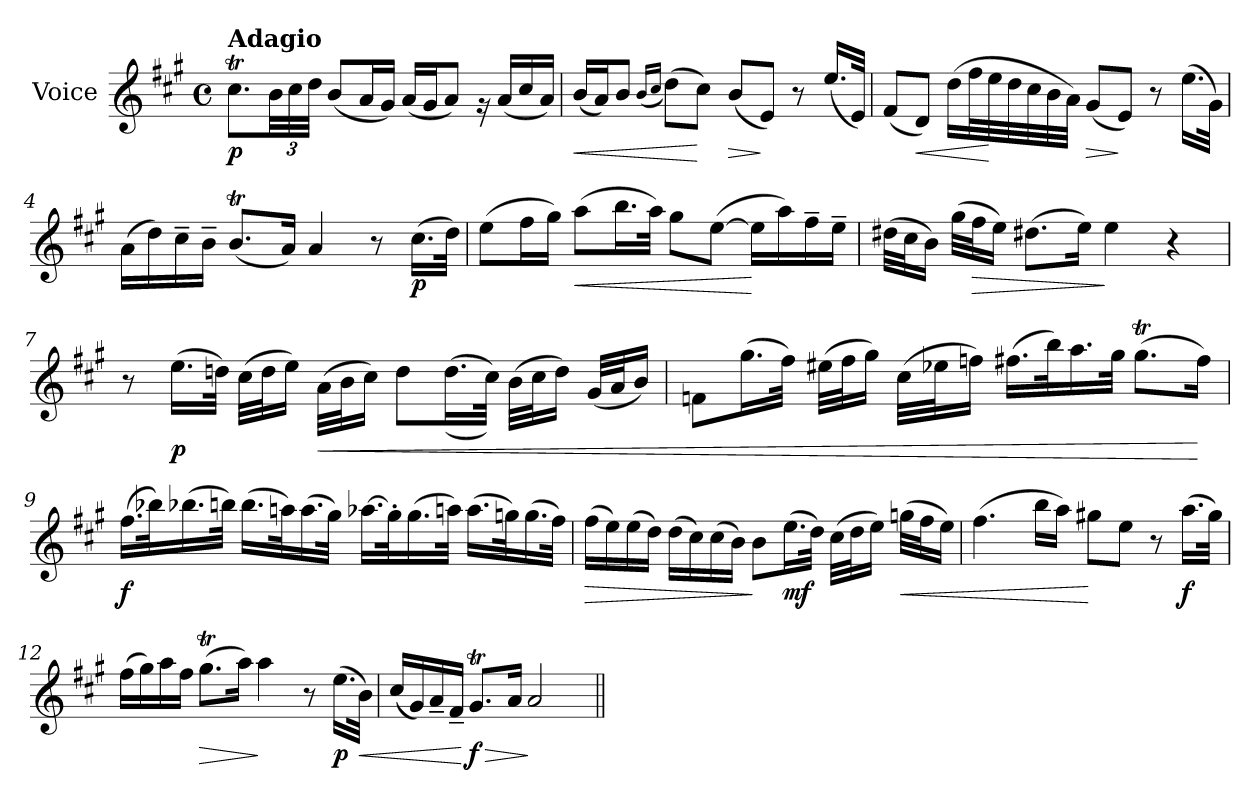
**kern	**dynam
*part1	*part1
*staff1	*staff1
*I"Voice	*
*I'V	*
*clefG2	*
*k[f#c#g#]	*
*A:	*
*M4/4	*
*met(c)	*
=1	=1
!LO:TX:a:B:t=Adagio	!
!	!LO:DY:b
8.cc#t\L	p
*Xbrackettup	*
48b\LL	.
48cc#\	.
48dd\JJJ	.
(<8b/L	.
16a/L	.
16g#/JJ)	.
(<16a/LL	.
16g#/J	.
8a/J)	.
16rg	.
(<16a/LL	.
16cc#/	.
16a/JJ)	.
=2	=2
!	!LO:HP:b
(<16b/LL	<
16a/J)	.
8b/J	.
(<16qb/LL	.
16qcc#/JJ	.
(>8dd\L)	.
8cc#\J)	[
!	!LO:HP:b
(<8b/L	>
8e/J)	]
8r	.
(<16.ee/LL	.
32e/JJk)	.
!!LO:LB:g=z
=3	=3
(<8f#/L	.
!	!LO:HP:b
8d/J)	<
(>16dd\LL	.
32ff#\L	.
32ee\	[
32dd\	.
32cc#\	.
32b\	.
32a\JJJ)	.
!	!LO:HP:b
(<8g#/L	>
8e/J)	]
8r	.
(>16.ee\LL	.
32g#\JJk)	.
!!LO:LB:g=z
=4	=4
(>16a\LL	.
16dd\)	.
16cc#~>\	.
16b~>\JJ	.
(<8.bT/L	.
16a/Jk)	.
4a/	.
8r	.
!	!LO:DY:b
(>16.cc#\LL	p
32dd\JJk)	.
=5	=5
(>8ee\L	.
16ff#\L	.
16gg#\JJ)	.
!	!LO:HP:b
(>8aa\L	<
16.bb\L	.
32aa\JJk)	.
8gg#\L	.
(>[8ee\J	.
16ee\LL]	[
16aa\)	.
16ff#~>\	.
16ee~>\JJ	.
=6	=6
(>32dd#Xi\LLL	.
32cc#\J	.
16b\JJ)	.
(>32gg#\LLL	.
!	!LO:HP:b
32ff#\J	>
16ee\JJ)	.
(>8.dd#Xi\L	.
16ee\Jk)	.
4ee\	]
4r	.
!!LO:LB:g=z
=7	=7
8r	.
!	!LO:DY:b
(>16.ee\LL	p
32ddn\JJk)	.
(>32cc#\LLL	.
32dd\J	.
16ee\JJ)	.
!	!LO:HP:b
(>32a\LLL	<
32b\J	.
16cc#\JJ)	.
8dd\L	.
(>(<16.dd\L	.
32cc#\JJk))	.
(>32b\LLL	.
32cc#\J	.
16dd\JJ)	.
(<32g#/LLL	.
32a/J	.
16b/JJ)	.
=8	=8
8fnj\L	.
(>16.gg#\L	.
32ff#\JJk)	.
(>32ee#Xi\LLL	.
32ff#\J	.
16gg#\JJ)	.
(>32cc#\LLL	.
32ee-Xj\J	.
16ffnj\JJ)	.
(>16.ff#\LL	.
32bb\k)	.
16.aa\	.
32gg#\JJk	.
(>8.gg#t\L	.
16ff#\Jk)	[
!!LO:LB:g=z
=9	=9
!	!LO:DY:b
(>16.ff#\LL	f
32bb-Xj\k)	.
(>16.bb-Xj\	.
32bb\JJk)	.
(>16.bb\LL	.
32aan\k)	.
(>16.aa\	.
32gg#\JJk)	.
[16.aa-Xj\LL	.
32gg#'>\k]	.
(>16.gg#\	.
32aa\JJk)	.
(>16.aa\LL	.
32ggn\k)	.
(>16.gg\	.
32ff#\JJk)	.
!!LO:LB:g=z
=10	=10
!	!LO:HP:b
(>16ff#\LL	>
16ee\)	.
(>16ee\	.
16dd\JJ)	.
(>16dd\LL	.
16cc#\)	.
(>16cc#\	.
16b\JJ)	.
8b\L	]
!	!LO:DY:b
(>16.ee\L	mf
32dd\JJk)	.
(>32cc#\LLL	.
32dd\J	.
16ee\JJ)	.
!	!LO:HP:b
(>32ggn\LLL	<
32ff#\J	.
16ee\JJ)	.
=11	=11
(>4.ff#\	.
16bb\LL	.
16aa\JJ)	.
8gg#X\L	[
8ee\J	.
8r	.
!	!LO:DY:b
(>16.aa\LL	f
32gg#\JJk)	.
=12	=12
(>16ff#\LL	.
16gg#\)	.
16aa\	.
16ff#\JJ	.
!	!LO:HP:b
(>8.gg#t\L	>
16aa\Jk)	.
4aa\	]
8r	.
!	!LO:DY:b
(>16.ee\LL	p
!	!LO:HP:b
32b\JJk)	<
!!LO:LB:g=z
=13	=13
(<16cc#/LL	.
16g#/)	.
16a~</	.
16f#~</JJ	.
!	!LO:HP:n=1:b
!	!LO:DY:n=1:b
8.g#t/L	[ > f
16a/Jk	.
2a/	]
=||	=||
*-	*-
